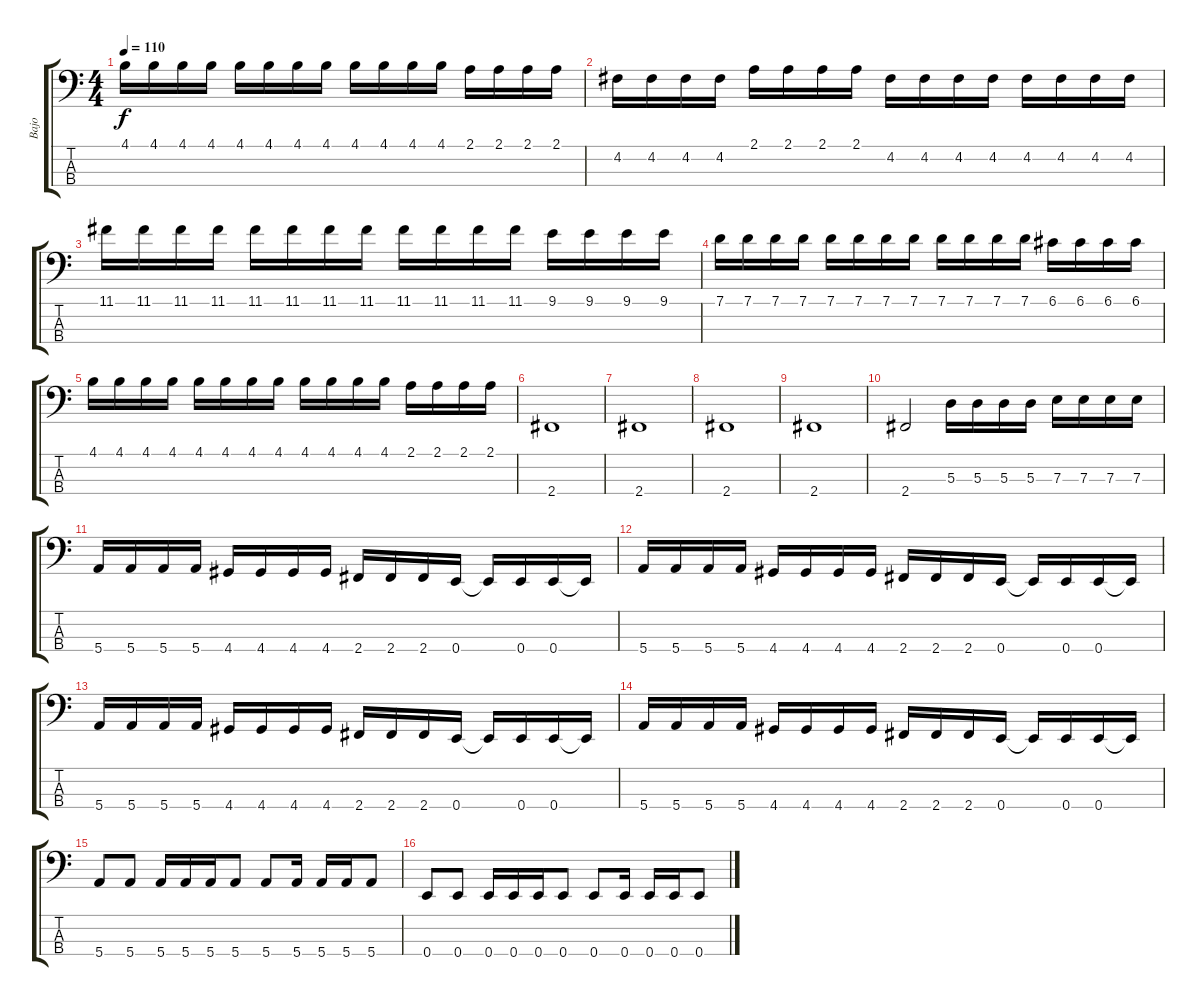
\track ("Bajo" "Bajo") {instrument electricbasspick}
\staff {score tabs}
\tuning (G2 D2 A1 E1) {hide}
\ts (4 4)
\tempo 110
\clef f4
\ks c
4.1.16{dy f} 4.1.16 4.1.16 4.1.16 4.1.16 4.1.16 4.1.16 4.1.16 4.1.16 4.1.16 4.1.16 4.1.16 2.1.16 2.1.16 2.1.16 2.1.16 |
4.2.16 4.2.16 4.2.16 4.2.16 2.1.16 2.1.16 2.1.16 2.1.16 4.2.16 4.2.16 4.2.16 4.2.16 4.2.16 4.2.16 4.2.16 4.2.16 |
11.1.16 11.1.16 11.1.16 11.1.16 11.1.16 11.1.16 11.1.16 11.1.16 11.1.16 11.1.16 11.1.16 11.1.16 9.1.16 9.1.16 9.1.16 9.1.16 |
7.1.16 7.1.16 7.1.16 7.1.16 7.1.16 7.1.16 7.1.16 7.1.16 7.1.16 7.1.16 7.1.16 7.1.16 6.1.16 6.1.16 6.1.16 6.1.16 |
4.1.16 4.1.16 4.1.16 4.1.16 4.1.16 4.1.16 4.1.16 4.1.16 4.1.16 4.1.16 4.1.16 4.1.16 2.1.16 2.1.16 2.1.16 2.1.16 |
2.4.1 |
2.4.1 |
2.4.1 |
2.4.1 |
2.4.2 5.3.16 5.3.16 5.3.16 5.3.16 7.3.16 7.3.16 7.3.16 7.3.16 |
5.4.16 5.4.16 5.4.16 5.4.16 4.4.16 4.4.16 4.4.16 4.4.16 2.4.16 2.4.16 2.4.16 0.4.16 0.4{t}.16 0.4.16 0.4.16 0.4{t}.16 |
5.4.16 5.4.16 5.4.16 5.4.16 4.4.16 4.4.16 4.4.16 4.4.16 2.4.16 2.4.16 2.4.16 0.4.16 0.4{t}.16 0.4.16 0.4.16 0.4{t}.16 |
5.4.16 5.4.16 5.4.16 5.4.16 4.4.16 4.4.16 4.4.16 4.4.16 2.4.16 2.4.16 2.4.16 0.4.16 0.4{t}.16 0.4.16 0.4.16 0.4{t}.16 |
5.4.16 5.4.16 5.4.16 5.4.16 4.4.16 4.4.16 4.4.16 4.4.16 2.4.16 2.4.16 2.4.16 0.4.16 0.4{t}.16 0.4.16 0.4.16 0.4{t}.16 |
5.4.8 5.4.8 5.4.16 5.4.16 5.4.16 5.4.8 5.4.8 5.4.16 5.4.16 5.4.16 5.4.8 |
0.4.8 0.4.8 0.4.16 0.4.16 0.4.16 0.4.8 0.4.8 0.4.16 0.4.16 0.4.16 0.4.8
